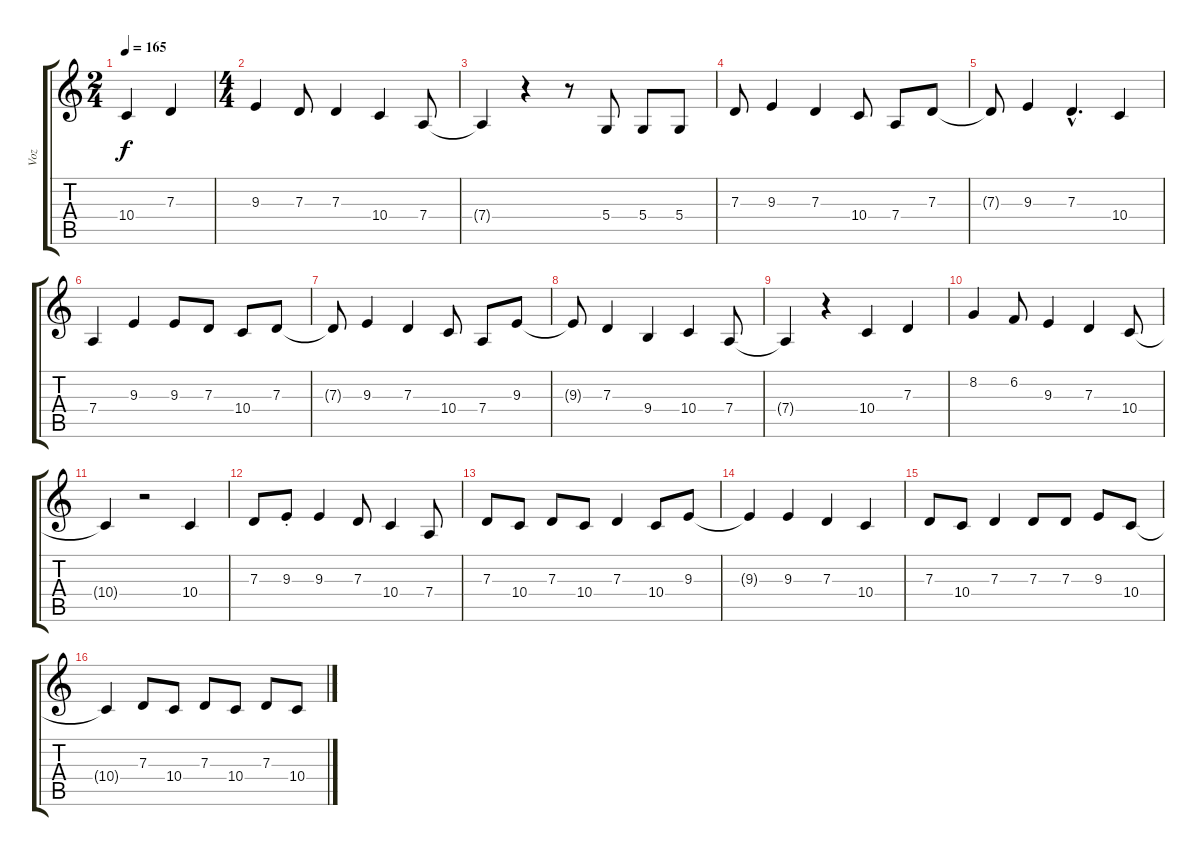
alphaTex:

\track ("Voz" "Voz") {instrument clarinet}
\staff {score tabs}
\tuning (E4 B3 G3 D3 A2 E2) {hide}
\ts (2 4)
\tempo 165
\clef g2
\ks c
10.4.4{dy f instrument clarinet} 7.3.4 |
\ts (4 4)
9.3.4 7.3.8 7.3.4 10.4.4 7.4.8 |
7.4{t}.4 r.4 r.8 5.4.8 5.4.8 5.4.8 |
7.3.8 9.3.4 7.3.4 10.4.8 7.4.8 7.3.8 |
7.3{t}.8 9.3.4 7.3{hac}.4{d} 10.4.4 |
7.4.4 9.3.4 9.3.8 7.3.8 10.4.8 7.3.8 |
7.3{t}.8 9.3.4 7.3.4 10.4.8 7.4.8 9.3.8 |
9.3{t}.8 7.3.4 9.4.4 10.4.4 7.4.8 |
7.4{t}.4 r.4 10.4.4 7.3.4 |
8.2.4 6.2.8 9.3.4 7.3.4 10.4.8 |
10.4{t}.4 r.2 10.4.4 |
7.3.8 9.3{st}.8 9.3.4 7.3.8 10.4.4 7.4.8 |
7.3.8 10.4.8 7.3.8 10.4.8 7.3.4 10.4.8 9.3.8 |
9.3{t}.4 9.3.4 7.3.4 10.4.4 |
7.3.8 10.4.8 7.3.4 7.3.8 7.3.8 9.3.8 10.4.8 |
10.4{t}.4 7.3.8 10.4.8 7.3.8 10.4.8 7.3.8 10.4.8
